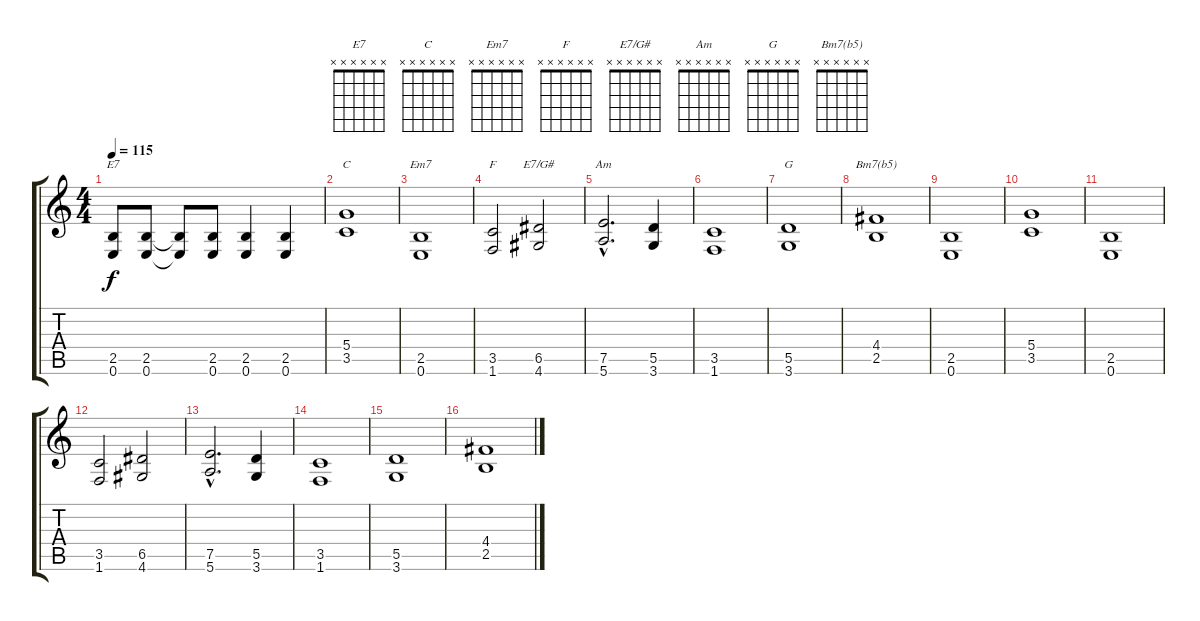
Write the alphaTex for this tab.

\track "" {instrument distortionguitar}
\staff {score tabs}
\tuning (E4 B3 G3 D3 A2 E2) {hide}
\chord ("E7" x x x x x x)
\chord ("C" x x x x x x)
\chord ("Em7" x x x x x x)
\chord ("F" x x x x x x)
\chord ("E7/G#" x x x x x x)
\chord ("Am" x x x x x x)
\chord ("G" x x x x x x)
\chord ("Bm7(b5)" x x x x x x)
\ts (4 4)
\tempo 115
\clef g2
\ks c
(2.5 0.6).8{ch "E7" dy f} (2.5 0.6).8 (2.5{t} 0.6{t}).8 (2.5 0.6).8 (2.5 0.6).4 (2.5 0.6).4 |
(5.4 3.5).1{ch "C"} |
(2.5 0.6).1{ch "Em7"} |
(3.5 1.6).2{ch "F"} (6.5 4.6).2{ch "E7/G#"} |
(7.5{hac} 5.6{hac}).2{d ch "Am"} (5.5 3.6).4 |
(3.5 1.6).1 |
(5.5 3.6).1{ch "G"} |
(4.4 2.5).1{ch "Bm7(b5)"} |
(2.5 0.6).1 |
(5.4 3.5).1 |
(2.5 0.6).1 |
(3.5 1.6).2 (6.5 4.6).2 |
(7.5{hac} 5.6{hac}).2{d} (5.5 3.6).4 |
(3.5 1.6).1 |
(5.5 3.6).1 |
(4.4 2.5).1
